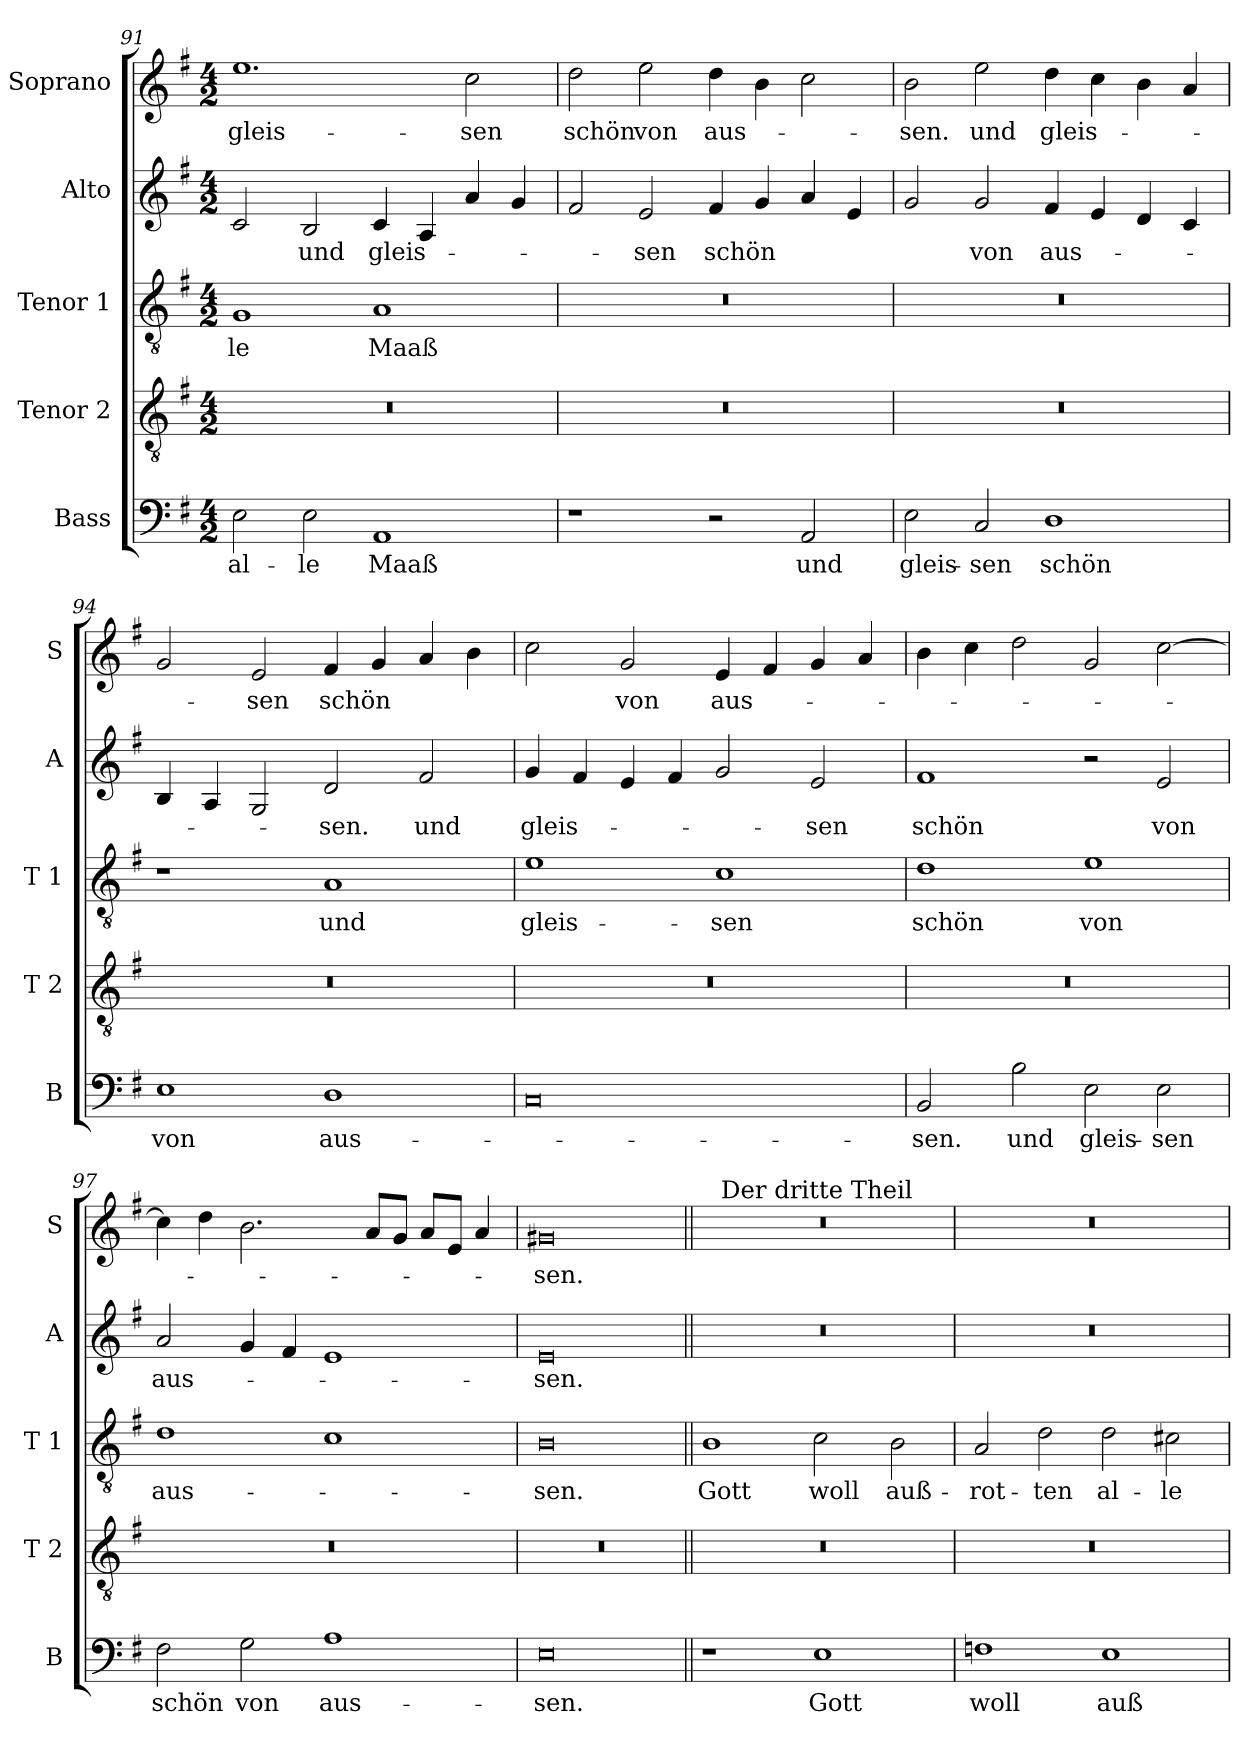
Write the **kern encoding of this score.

**kern	**text	**kern	**kern	**text	**kern	**text	**kern	**text
*part5	*part5	*part4	*part3	*part3	*part2	*part2	*part1	*part1
*staff5	*staff5	*staff4	*staff3	*staff3	*staff2	*staff2	*staff1	*staff1
*I"Bass	*	*I"Tenor 2	*I"Tenor 1	*	*I"Alto	*	*I"Soprano	*
*I'B	*	*I'T 2	*I'T 1	*	*I'A	*	*I'S	*
*clefF4	*	*clefGv2	*clefGv2	*	*clefG2	*	*clefG2	*
*k[f#]	*	*k[f#]	*k[f#]	*	*k[f#]	*	*k[f#]	*
*G:	*	*G:	*G:	*	*G:	*	*G:	*
*M4/2	*	*M4/2	*M4/2	*	*M4/2	*	*M4/2	*
=91	=91	=91	=91	=91	=91	=91	=91	=91
!	!LO:LY:b	!	!	!LO:LY:b	!	!	!	!LO:LY:b
2E\	al-	0r	1G	-le	2c/	.	1.ee	gleis-
!	!LO:LY:b	!	!	!	!	!LO:LY:b	!	!
2E\	-le	.	.	.	2B/	und	.	.
!	!LO:LY:b	!	!	!LO:LY:b	!	!LO:LY:b	!	!
1AA	Maaß	.	1A	Maaß	4c/	gleis-	.	.
.	.	.	.	.	4A/	.	.	.
!	!	!	!	!	!	!	!	!LO:LY:b
.	.	.	.	.	4a/	.	2cc\	-sen
.	.	.	.	.	4g/	.	.	.
=92	=92	=92	=92	=92	=92	=92	=92	=92
!	!	!	!	!	!	!	!	!LO:LY:b
1r	.	0r	0r	.	2f#/	.	2dd\	schön
!	!	!	!	!	!	!LO:LY:b	!	!LO:LY:b
.	.	.	.	.	2e/	-sen	2ee\	von
!	!	!	!	!	!	!LO:LY:b	!	!LO:LY:b
2r	.	.	.	.	4f#/	schön	4dd\	aus-
.	.	.	.	.	4g/	.	4b\	.
!	!LO:LY:b	!	!	!	!	!	!	!
2AA/	und	.	.	.	4a/	.	2cc\	.
.	.	.	.	.	4e/	.	.	.
!!LO:LB:g=z
=93	=93	=93	=93	=93	=93	=93	=93	=93
!	!LO:LY:b	!	!	!	!	!	!	!LO:LY:b
2E\	gleis-	0r	0r	.	2g/	.	2b\	-sen.
!	!LO:LY:b	!	!	!	!	!LO:LY:b	!	!LO:LY:b
2C/	-sen	.	.	.	2g/	von	2ee\	und
!	!LO:LY:b	!	!	!	!	!LO:LY:b	!	!LO:LY:b
1D	schön	.	.	.	4f#/	aus-	4dd\	gleis-
.	.	.	.	.	4e/	.	4cc\	.
.	.	.	.	.	4d/	.	4b\	.
.	.	.	.	.	4c/	.	4a/	.
=94	=94	=94	=94	=94	=94	=94	=94	=94
!	!LO:LY:b	!	!	!	!	!	!	!
1E	von	0r	1r	.	4B/	.	2g/	.
.	.	.	.	.	4A/	.	.	.
!	!	!	!	!	!	!	!	!LO:LY:b
.	.	.	.	.	2G/	.	2e/	-sen
!	!LO:LY:b	!	!	!LO:LY:b	!	!LO:LY:b	!	!LO:LY:b
1D	aus-	.	1A	und	2d/	-sen.	4f#/	schön
.	.	.	.	.	.	.	4g/	.
!	!	!	!	!	!	!LO:LY:b	!	!
.	.	.	.	.	2f#/	und	4a/	.
.	.	.	.	.	.	.	4b\	.
=95	=95	=95	=95	=95	=95	=95	=95	=95
!	!	!	!	!LO:LY:b	!	!LO:LY:b	!	!
0C	.	0r	1e	gleis-	4g/	gleis-	2cc\	.
.	.	.	.	.	4f#/	.	.	.
!	!	!	!	!	!	!	!	!LO:LY:b
.	.	.	.	.	4e/	.	2g/	von
.	.	.	.	.	4f#/	.	.	.
!	!	!	!	!LO:LY:b	!	!	!	!LO:LY:b
.	.	.	1c	-sen	2g/	.	4e/	aus-
.	.	.	.	.	.	.	4f#/	.
!	!	!	!	!	!	!LO:LY:b	!	!
.	.	.	.	.	2e/	-sen	4g/	.
.	.	.	.	.	.	.	4a/	.
=96	=96	=96	=96	=96	=96	=96	=96	=96
!	!LO:LY:b	!	!	!LO:LY:b	!	!LO:LY:b	!	!
2BB/	-sen.	0r	1d	schön	1f#	schön	4b\	.
.	.	.	.	.	.	.	4cc\	.
!	!LO:LY:b	!	!	!	!	!	!	!
2B\	und	.	.	.	.	.	2dd\	.
!	!LO:LY:b	!	!	!LO:LY:b	!	!	!	!
2E\	gleis-	.	1e	von	2r	.	2g/	.
!	!LO:LY:b	!	!	!	!	!LO:LY:b	!	!
2E\	-sen	.	.	.	2e/	von	[2cc\	.
!!LO:PB:g=z
=97	=97	=97	=97	=97	=97	=97	=97	=97
!	!LO:LY:b	!	!	!LO:LY:b	!	!LO:LY:b	!	!
2F#\	schön	0r	1d	aus-	2a/	aus-	4cc\]	.
.	.	.	.	.	.	.	4dd\	.
!	!LO:LY:b	!	!	!	!	!	!	!
2G\	von	.	.	.	4g/	.	2.b\	.
.	.	.	.	.	4f#/	.	.	.
!	!LO:LY:b	!	!	!	!	!	!	!
1A	aus-	.	1c	.	1e	.	.	.
.	.	.	.	.	.	.	8a/L	.
.	.	.	.	.	.	.	8g/J	.
.	.	.	.	.	.	.	8a/L	.
.	.	.	.	.	.	.	8e/J	.
.	.	.	.	.	.	.	4a/	.
=98	=98	=98	=98	=98	=98	=98	=98	=98
!	!LO:LY:b	!	!	!LO:LY:b	!	!LO:LY:b	!	!LO:LY:b
0E	-sen.	0r	0B	-sen.	0e	-sen.	0g#X	-sen.
=99||	=99||	=99||	=99||	=99||	=99||	=99||	=99||	=99||
!	!	!	!	!LO:LY:b	!	!	!	!
*	*	*	*	*	*	*	*^	*
1r	.	0r	1B	Gott	0r	.	0r	16ryy	.
!	!	!	!	!	!	!	!	!LO:TX:a:t=Der dritte Theil	!
.	.	.	.	.	.	.	.	1ryy	.
!	!LO:LY:b	!	!	!LO:LY:b	!	!	!	!	!
1E	Gott	.	2c\	woll	.	.	.	.	.
.	.	.	.	.	.	.	.	2...ryy	.
!	!	!	!	!LO:LY:b	!	!	!	!	!
.	.	.	2B\	auß-	.	.	.	.	.
=100	=100	=100	=100	=100	=100	=100	=100	=100	=100
!	!LO:LY:b	!	!	!LO:LY:b	!	!	!	!	!
*	*	*	*	*	*	*	*v	*v	*
1Fn	woll	0r	2A/	-rot-	0r	.	0r	.
!	!	!	!	!LO:LY:b	!	!	!	!
.	.	.	2d\	-ten	.	.	.	.
!	!LO:LY:b	!	!	!LO:LY:b	!	!	!	!
1E	auß-	.	2d\	al-	.	.	.	.
!	!	!	!	!LO:LY:b	!	!	!	!
.	.	.	2c#X\	-le	.	.	.	.
=	=	=	=	=	=	=	=	=
*-	*-	*-	*-	*-	*-	*-	*-	*-
